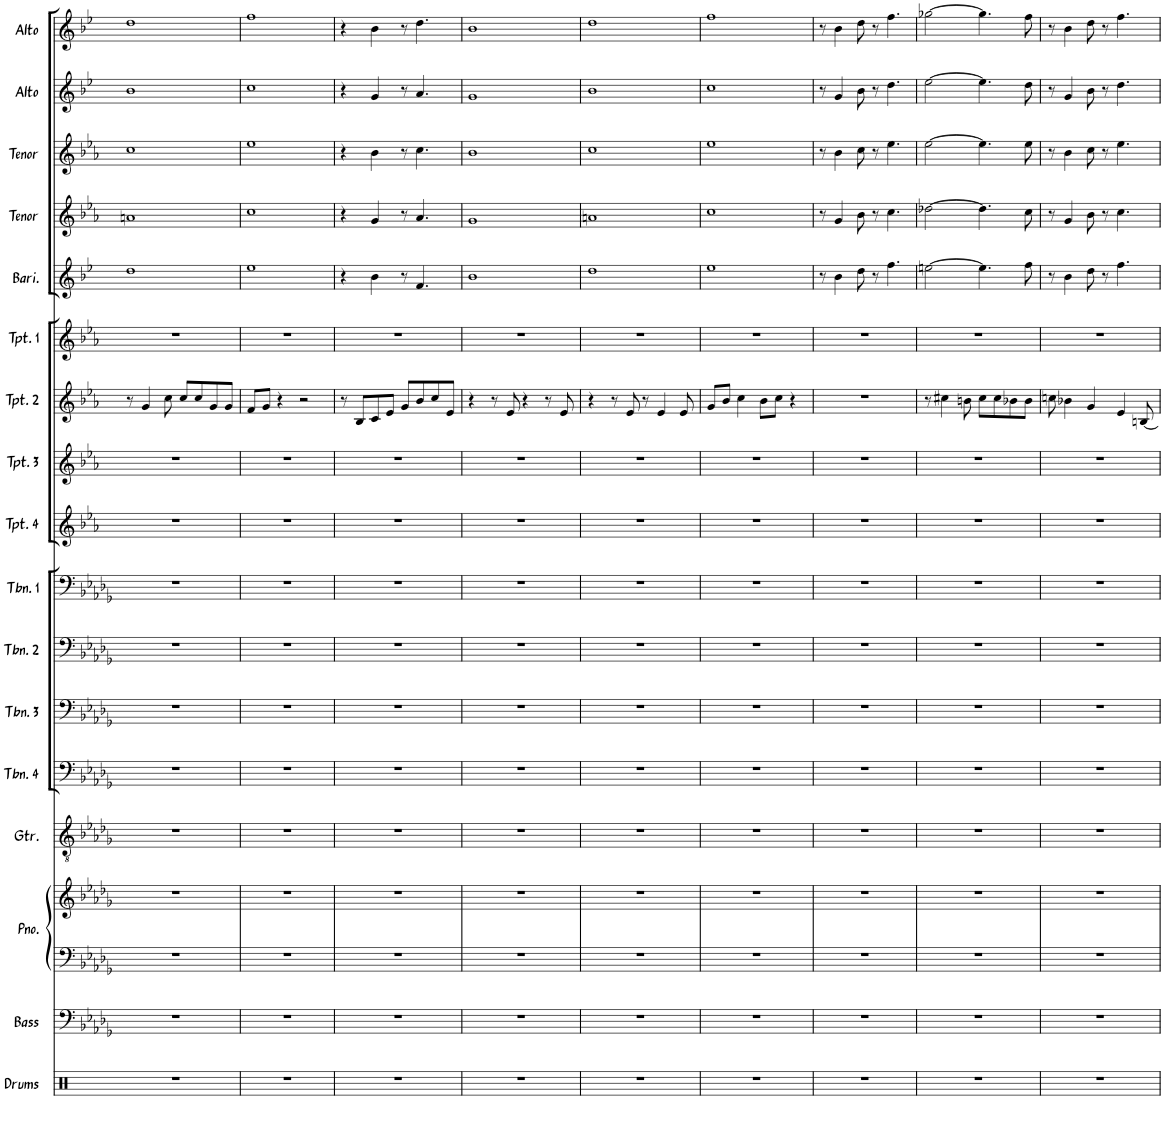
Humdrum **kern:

**kern	**kern	**kern	**kern	**kern	**kern	**kern	**kern	**kern	**kern	**kern	**kern	**kern	**kern	**kern	**kern	**kern	**kern
*part17	*part16	*part15	*part15	*part14	*part13	*part12	*part11	*part10	*part9	*part8	*part7	*part6	*part5	*part4	*part3	*part2	*part1
*staff18	*staff17	*staff16	*staff15	*staff14	*staff13	*staff12	*staff11	*staff10	*staff9	*staff8	*staff7	*staff6	*staff5	*staff4	*staff3	*staff2	*staff1
*I"Drums	*I"Bass	*I"Piano	*	*I"Guitar	*I"Trombone 4	*I"Trombone 3	*I"Trombone 2	*I"Trombone 1	*I"Trumpet 4	*I"Trumpet 3	*I"Trumpet 2	*I"Trumpet 1	*I"5	*I"4	*I"3	*I"2	*I"Reeds 1
*I'Drums	*I'Bass	*I'Pno.	*	*I'Gtr.	*I'Tbn. 4	*I'Tbn. 3	*I'Tbn. 2	*I'Tbn. 1	*I'Tpt. 4	*I'Tpt. 3	*I'Tpt. 2	*I'Tpt. 1	*	*	*	*	*
!!LO:PB:g=z
*clefX	*clefF4	*clefF4	*clefG2	*clefGv2	*clefF4	*clefF4	*clefF4	*clefF4	*clefG2	*clefG2	*clefG2	*clefG2	*clefG2	*clefG2	*clefG2	*clefG2	*clefG2
*	*Trd7c12	*	*	*	*	*	*	*	*Trd1c2	*Trd1c2	*Trd1c2	*Trd1c2	*Trd12c21	*Trd8c14	*Trd8c14	*Trd5c9	*Trd5c9
*k[]	*k[b-e-a-d-g-]	*k[b-e-a-d-g-]	*k[b-e-a-d-g-]	*k[b-e-a-d-g-]	*k[b-e-a-d-g-]	*k[b-e-a-d-g-]	*k[b-e-a-d-g-]	*k[b-e-a-d-g-]	*k[b-e-a-]	*k[b-e-a-]	*k[b-e-a-]	*k[b-e-a-]	*k[b-e-]	*k[b-e-a-]	*k[b-e-a-]	*k[b-e-]	*k[b-e-]
*M2/2	*M2/2	*M2/2	*M2/2	*M2/2	*M2/2	*M2/2	*M2/2	*M2/2	*M2/2	*M2/2	*M2/2	*M2/2	*M2/2	*M2/2	*M2/2	*M2/2	*M2/2
*met(c|)	*met(c|)	*met(c|)	*met(c|)	*met(c|)	*met(c|)	*met(c|)	*met(c|)	*met(c|)	*met(c|)	*met(c|)	*met(c|)	*met(c|)	*met(c|)	*met(c|)	*met(c|)	*met(c|)	*met(c|)
=83	=83	=83	=83	=83	=83	=83	=83	=83	=83	=83	=83	=83	=83	=83	=83	=83	=83
1r	1r	1r	1r	1r	1r	1r	1r	1r	1r	1r	8r	1r	1dd	1an	1cc	1b-	1dd
.	.	.	.	.	.	.	.	.	.	.	4g/	.	.	.	.	.	.
.	.	.	.	.	.	.	.	.	.	.	8cc\	.	.	.	.	.	.
.	.	.	.	.	.	.	.	.	.	.	8cc/L	.	.	.	.	.	.
.	.	.	.	.	.	.	.	.	.	.	8cc/	.	.	.	.	.	.
.	.	.	.	.	.	.	.	.	.	.	8g/	.	.	.	.	.	.
.	.	.	.	.	.	.	.	.	.	.	8g/J	.	.	.	.	.	.
=84	=84	=84	=84	=84	=84	=84	=84	=84	=84	=84	=84	=84	=84	=84	=84	=84	=84
1r	1r	1r	1r	1r	1r	1r	1r	1r	1r	1r	8f/L	1r	1ee-	1cc	1ee-	1cc	1ff
.	.	.	.	.	.	.	.	.	.	.	8g/J	.	.	.	.	.	.
.	.	.	.	.	.	.	.	.	.	.	4r	.	.	.	.	.	.
.	.	.	.	.	.	.	.	.	.	.	2r	.	.	.	.	.	.
=85	=85	=85	=85	=85	=85	=85	=85	=85	=85	=85	=85	=85	=85	=85	=85	=85	=85
1r	1r	1r	1r	1r	1r	1r	1r	1r	1r	1r	8r	1r	4r	4r	4r	4r	4r
.	.	.	.	.	.	.	.	.	.	.	8B-/L	.	.	.	.	.	.
.	.	.	.	.	.	.	.	.	.	.	8c/	.	4b-\	4g/	4b-\	4g/	4b-\
.	.	.	.	.	.	.	.	.	.	.	8e-/J	.	.	.	.	.	.
.	.	.	.	.	.	.	.	.	.	.	8g/L	.	8r	8r	8r	8r	8r
.	.	.	.	.	.	.	.	.	.	.	8b-/	.	4.f/	4.a-/	4.cc\	4.a/	4.dd\
.	.	.	.	.	.	.	.	.	.	.	8cc/	.	.	.	.	.	.
.	.	.	.	.	.	.	.	.	.	.	8e-/J	.	.	.	.	.	.
=86	=86	=86	=86	=86	=86	=86	=86	=86	=86	=86	=86	=86	=86	=86	=86	=86	=86
1r	1r	1r	1r	1r	1r	1r	1r	1r	1r	1r	4r	1r	1b-	1g	1b-	1g	1b-
.	.	.	.	.	.	.	.	.	.	.	8r	.	.	.	.	.	.
.	.	.	.	.	.	.	.	.	.	.	8e-/	.	.	.	.	.	.
.	.	.	.	.	.	.	.	.	.	.	4r	.	.	.	.	.	.
.	.	.	.	.	.	.	.	.	.	.	8r	.	.	.	.	.	.
.	.	.	.	.	.	.	.	.	.	.	8e-/	.	.	.	.	.	.
=87	=87	=87	=87	=87	=87	=87	=87	=87	=87	=87	=87	=87	=87	=87	=87	=87	=87
1r	1r	1r	1r	1r	1r	1r	1r	1r	1r	1r	4r	1r	1dd	1an	1cc	1b-	1dd
.	.	.	.	.	.	.	.	.	.	.	8r	.	.	.	.	.	.
.	.	.	.	.	.	.	.	.	.	.	8e-/	.	.	.	.	.	.
.	.	.	.	.	.	.	.	.	.	.	8r	.	.	.	.	.	.
.	.	.	.	.	.	.	.	.	.	.	4e-/	.	.	.	.	.	.
.	.	.	.	.	.	.	.	.	.	.	8e-/	.	.	.	.	.	.
=88	=88	=88	=88	=88	=88	=88	=88	=88	=88	=88	=88	=88	=88	=88	=88	=88	=88
1r	1r	1r	1r	1r	1r	1r	1r	1r	1r	1r	8g/L	1r	1ee-	1cc	1ee-	1cc	1ff
.	.	.	.	.	.	.	.	.	.	.	8b-/J	.	.	.	.	.	.
.	.	.	.	.	.	.	.	.	.	.	4cc\	.	.	.	.	.	.
.	.	.	.	.	.	.	.	.	.	.	8b-\L	.	.	.	.	.	.
.	.	.	.	.	.	.	.	.	.	.	8cc\J	.	.	.	.	.	.
.	.	.	.	.	.	.	.	.	.	.	4r	.	.	.	.	.	.
=89	=89	=89	=89	=89	=89	=89	=89	=89	=89	=89	=89	=89	=89	=89	=89	=89	=89
1r	1r	1r	1r	1r	1r	1r	1r	1r	1r	1r	1r	1r	8r	8r	8r	8r	8r
.	.	.	.	.	.	.	.	.	.	.	.	.	4b-\	4g/	4b-\	4g/	4b-\
.	.	.	.	.	.	.	.	.	.	.	.	.	8dd\	8b-\	8cc\	8b-\	8dd\
.	.	.	.	.	.	.	.	.	.	.	.	.	8r	8r	8r	8r	8r
.	.	.	.	.	.	.	.	.	.	.	.	.	4.ff\	4.cc\	4.ee-\	4.dd\	4.ff\
=90	=90	=90	=90	=90	=90	=90	=90	=90	=90	=90	=90	=90	=90	=90	=90	=90	=90
1r	1r	1r	1r	1r	1r	1r	1r	1r	1r	1r	8r	1r	[2een\	[2dd-X\	[2ee-\	[2ee-\	[2gg-X\
.	.	.	.	.	.	.	.	.	.	.	4cc#X\	.	.	.	.	.	.
.	.	.	.	.	.	.	.	.	.	.	8bn\	.	.	.	.	.	.
.	.	.	.	.	.	.	.	.	.	.	8cc#\L	.	4.ee\]	4.dd-\]	4.ee-\]	4.ee-\]	4.gg-\]
.	.	.	.	.	.	.	.	.	.	.	8cc#\	.	.	.	.	.	.
.	.	.	.	.	.	.	.	.	.	.	8b-X\	.	.	.	.	.	.
.	.	.	.	.	.	.	.	.	.	.	8b-\J	.	8ff\	8cc\	8ee-\	8dd\	8ff\
=91	=91	=91	=91	=91	=91	=91	=91	=91	=91	=91	=91	=91	=91	=91	=91	=91	=91
1r	1r	1r	1r	1r	1r	1r	1r	1r	1r	1r	8ccn\	1r	8r	8r	8r	8r	8r
.	.	.	.	.	.	.	.	.	.	.	4b-X\	.	4b-\	4g/	4b-\	4g/	4b-\
.	.	.	.	.	.	.	.	.	.	.	4g/	.	8dd\	8b-\	8cc\	8b-\	8dd\
.	.	.	.	.	.	.	.	.	.	.	.	.	8r	8r	8r	8r	8r
.	.	.	.	.	.	.	.	.	.	.	4e-/	.	4.ff\	4.cc\	4.ee-\	4.dd\	4.ff\
.	.	.	.	.	.	.	.	.	.	.	[8Bn/	.	.	.	.	.	.
=	=	=	=	=	=	=	=	=	=	=	=	=	=	=	=	=	=
*-	*-	*-	*-	*-	*-	*-	*-	*-	*-	*-	*-	*-	*-	*-	*-	*-	*-
